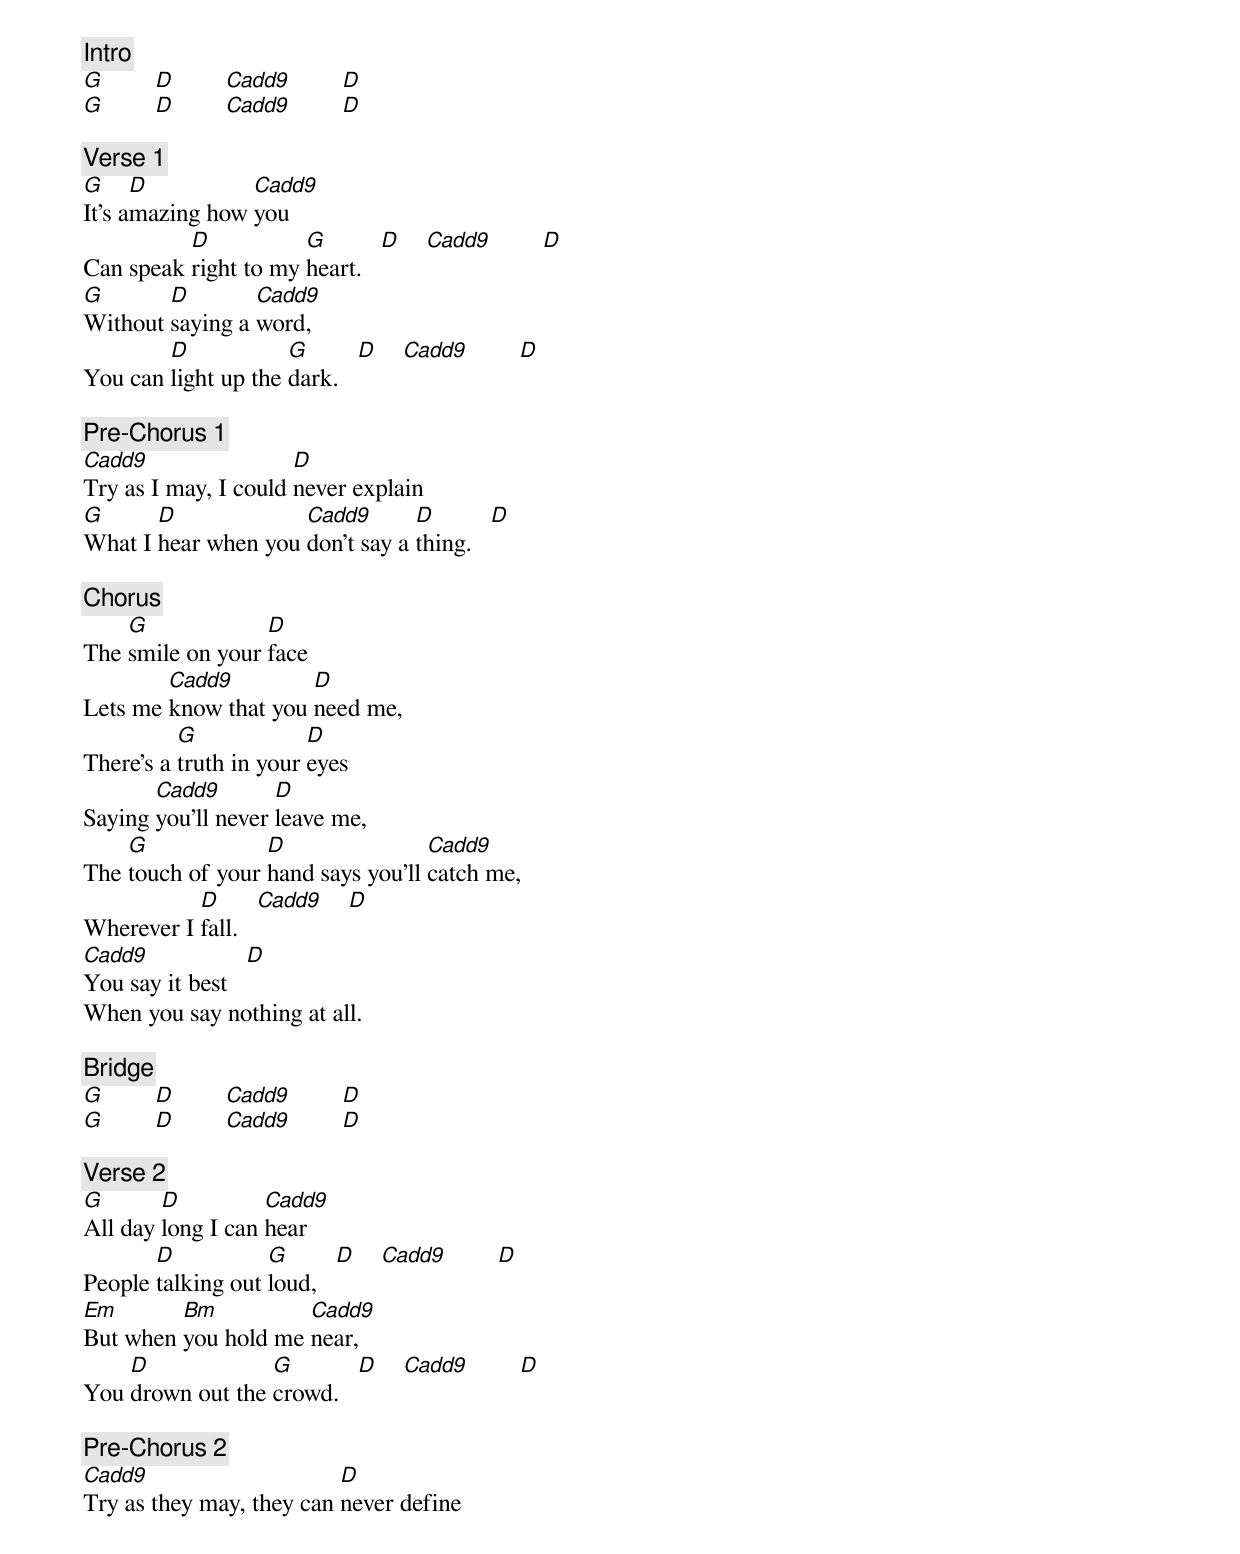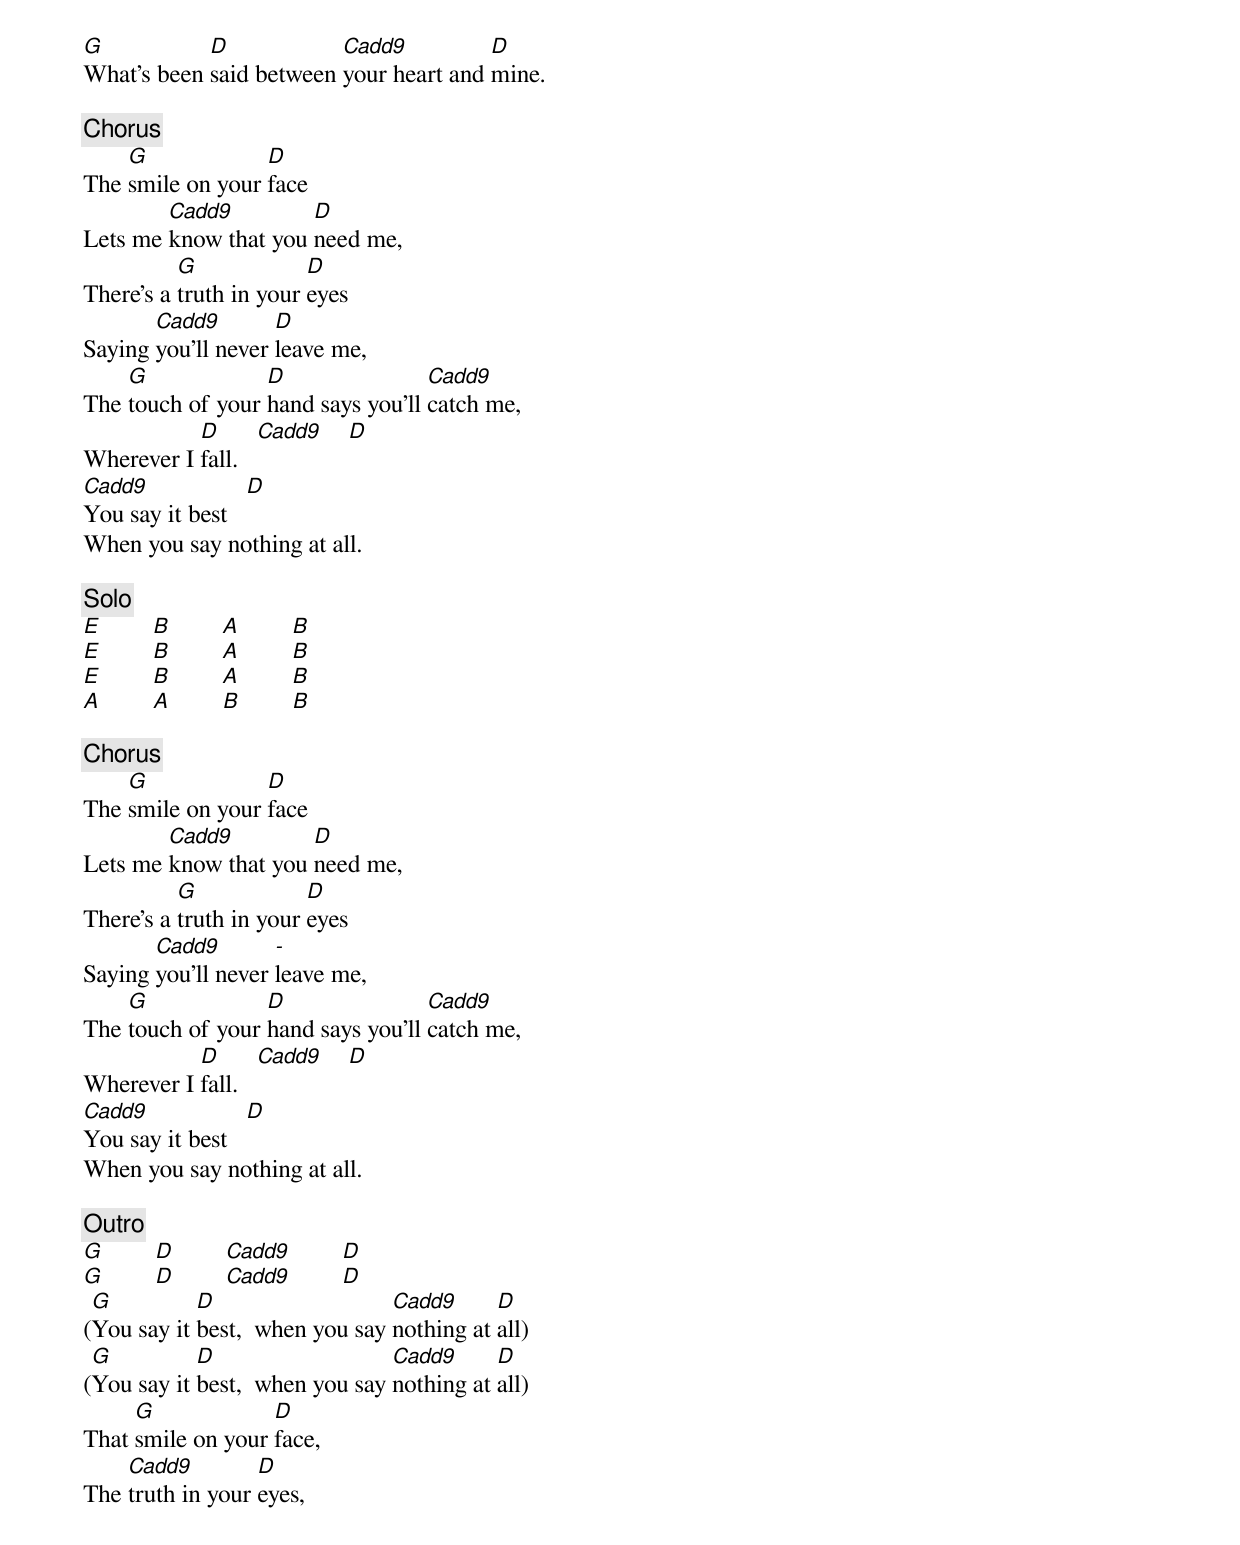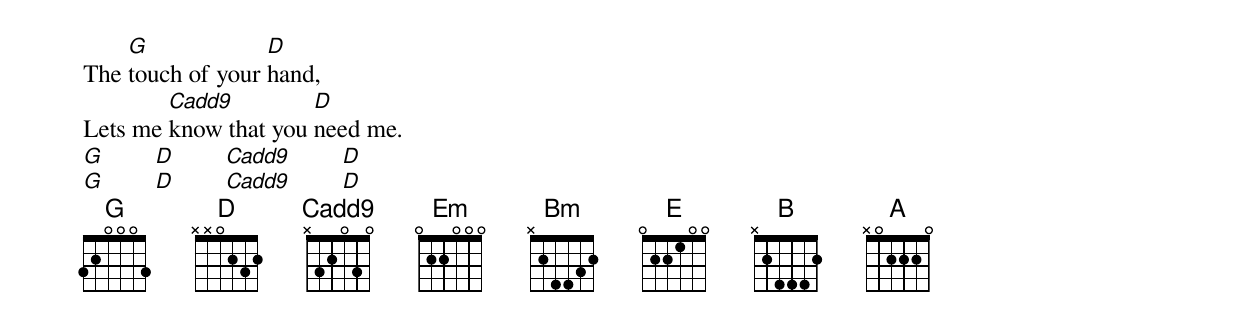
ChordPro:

{c: Intro}
[G]        [D]        [Cadd9]        [D]
[G]        [D]        [Cadd9]        [D]

{c: Verse 1}
[G]It's a[D]mazing how [Cadd9]you
Can speak [D]right to my [G]heart.   [D]    [Cadd9]        [D]
[G]Without [D]saying a [Cadd9]word,
You can [D]light up the [G]dark.   [D]    [Cadd9]        [D]

{c: Pre-Chorus 1}
[Cadd9]Try as I may, I could [D]never explain
[G]What I [D]hear when you [Cadd9]don't say a [D]thing.   [D]

{c: Chorus}
The [G]smile on your [D]face
Lets me [Cadd9]know that you [D]need me,
There's a [G]truth in your [D]eyes
Saying [Cadd9]you'll never [D]leave me,
The [G]touch of your [D]hand says you'll [Cadd9]catch me,
Wherever I [D]fall.   [Cadd9]    [D]
[Cadd9]You say it best   [D]
When you say nothing at all.

{c: Bridge}
[G]        [D]        [Cadd9]        [D]
[G]        [D]        [Cadd9]        [D]

{c: Verse 2}
[G]All day [D]long I can [Cadd9]hear
People [D]talking out [G]loud,   [D]    [Cadd9]        [D]
[Em]But when [Bm]you hold me [Cadd9]near,
You [D]drown out the [G]crowd.   [D]    [Cadd9]        [D]

{c: Pre-Chorus 2}
[Cadd9]Try as they may, they can [D]never define
[G]What's been [D]said between [Cadd9]your heart and [D]mine.

{c: Chorus}
The [G]smile on your [D]face
Lets me [Cadd9]know that you [D]need me,
There's a [G]truth in your [D]eyes
Saying [Cadd9]you'll never [D]leave me,
The [G]touch of your [D]hand says you'll [Cadd9]catch me,
Wherever I [D]fall.   [Cadd9]    [D]
[Cadd9]You say it best   [D]
When you say nothing at all.

{c: Solo}
[E]        [B]        [A]        [B]
[E]        [B]        [A]        [B]
[E]        [B]        [A]        [B]
[A]        [A]        [B]        [B]

{c: Chorus}
The [G]smile on your [D]face
Lets me [Cadd9]know that you [D]need me,
There's a [G]truth in your [D]eyes
Saying [Cadd9]you'll never [-]leave me,
The [G]touch of your [D]hand says you'll [Cadd9]catch me,
Wherever I [D]fall.   [Cadd9]    [D]
[Cadd9]You say it best   [D]
When you say nothing at all.

{c: Outro}
[G]        [D]        [Cadd9]        [D]
[G]        [D]        [Cadd9]        [D]
([G]You say it [D]best,  when you say [Cadd9]nothing at [D]all)
([G]You say it [D]best,  when you say [Cadd9]nothing at [D]all)
That [G]smile on your [D]face,
The [Cadd9]truth in your [D]eyes,
The [G]touch of your [D]hand,
Lets me [Cadd9]know that you [D]need me.
[G]        [D]        [Cadd9]        [D]
[G]        [D]        [Cadd9]        [D]
